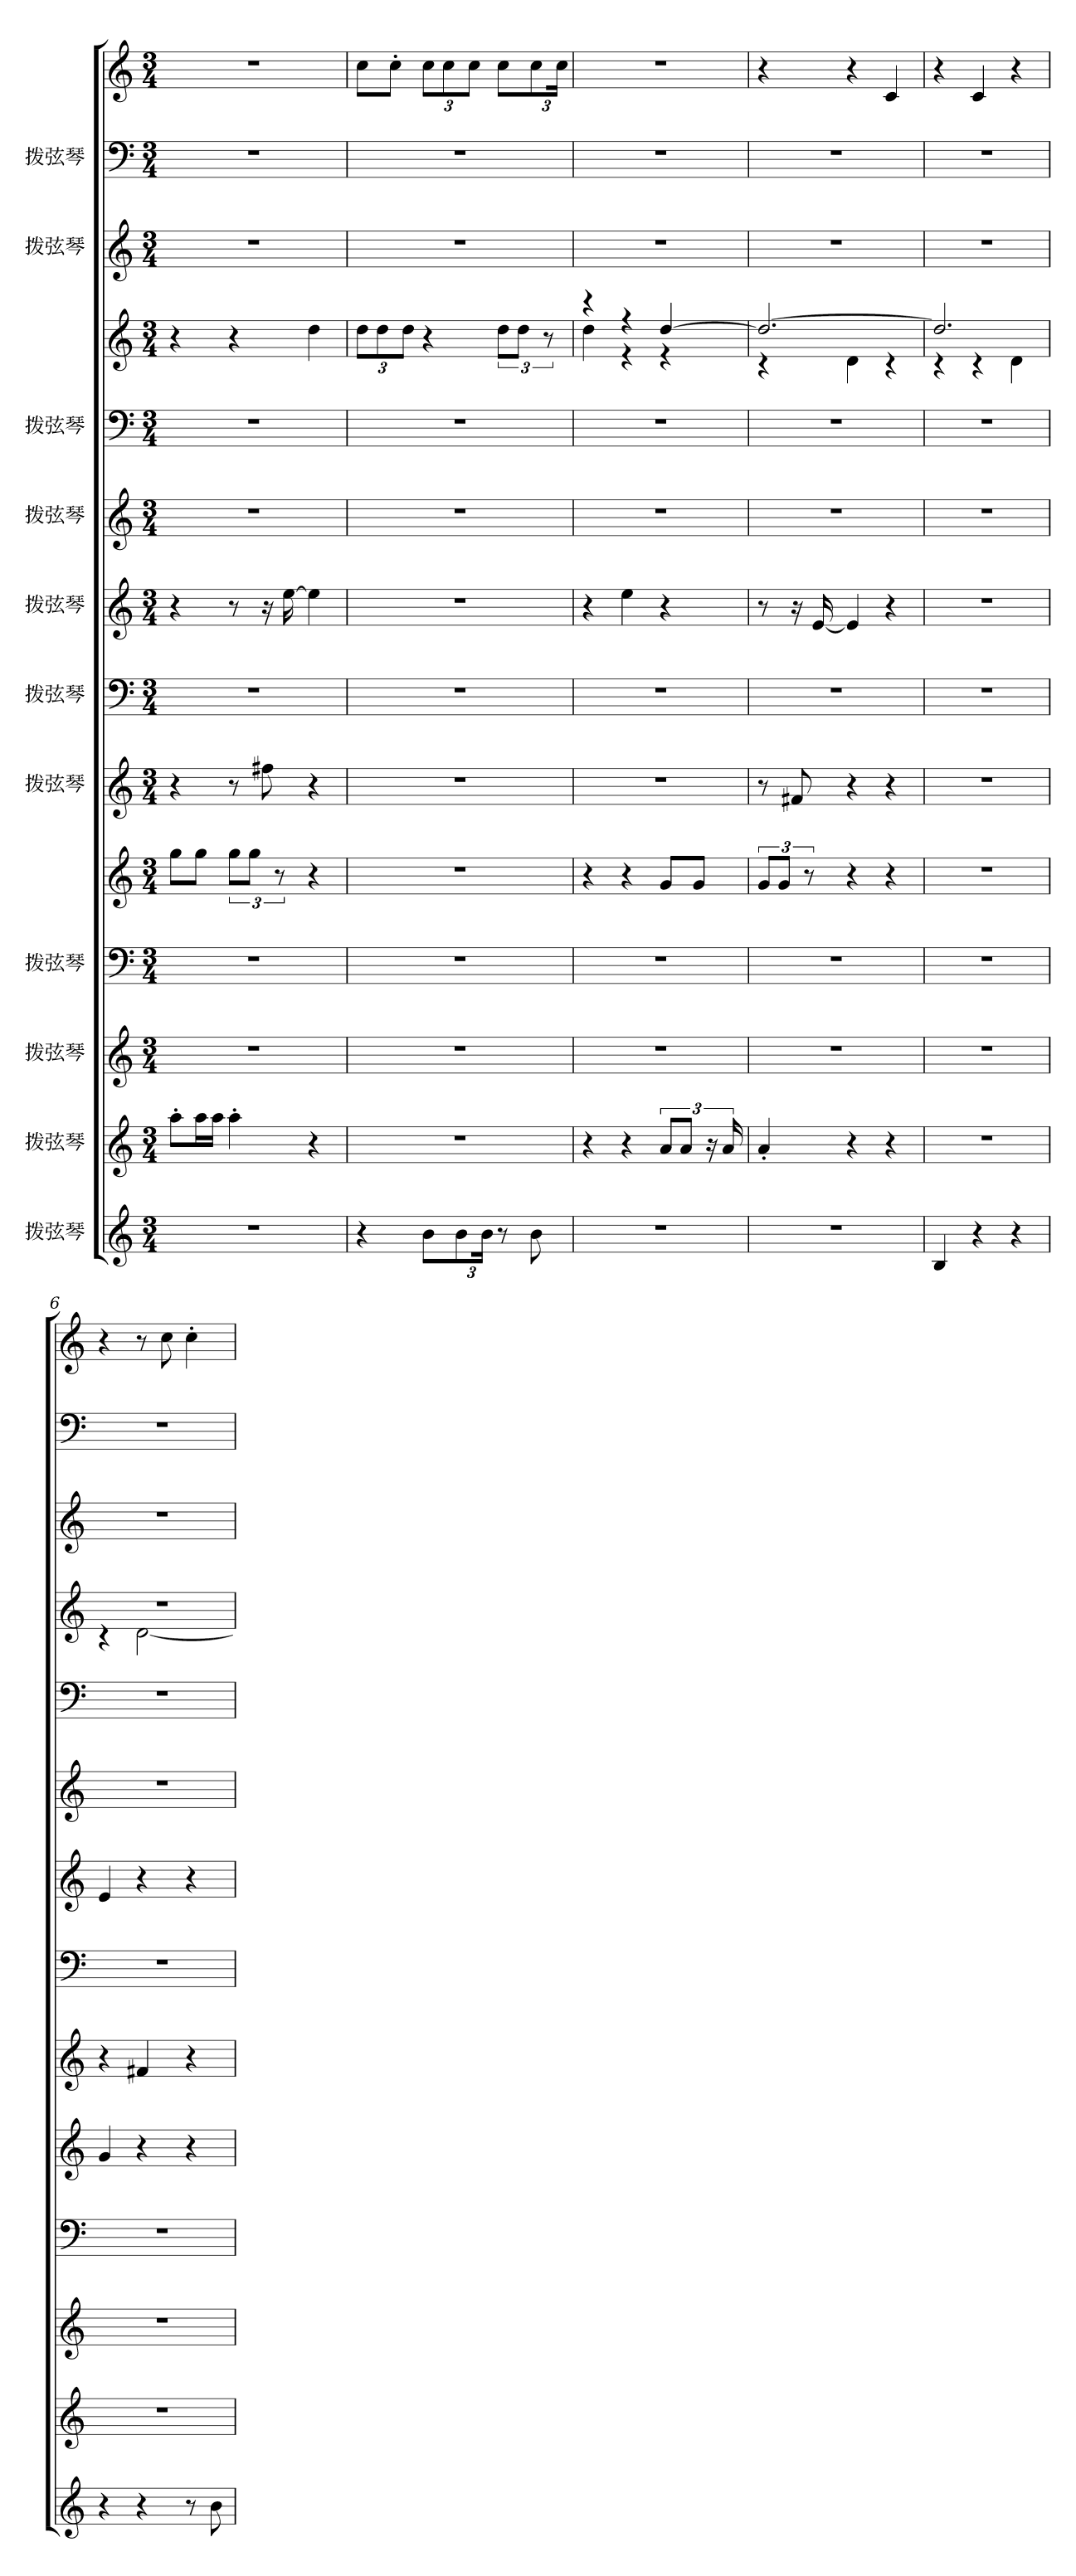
**kern	**kern	**kern	**kern	**kern	**kern	**kern	**kern	**kern	**kern	**kern	**kern	**kern	**kern
*part11	*part10	*part9	*part8	*part8	*part7	*part6	*part5	*part4	*part3	*part3	*part2	*part1	*part1
*staff14	*staff13	*staff12	*staff11	*staff10	*staff9	*staff8	*staff7	*staff6	*staff5	*staff4	*staff3	*staff2	*staff1
*I"拨弦琴	*I"拨弦琴	*I"拨弦琴	*I"拨弦琴	*	*I"拨弦琴	*I"拨弦琴	*I"拨弦琴	*I"拨弦琴	*I"拨弦琴	*	*I"拨弦琴	*I"拨弦琴	*
*clefG2	*clefG2	*clefG2	*clefF4	*clefG2	*clefG2	*clefF4	*clefG2	*clefG2	*clefF4	*clefG2	*clefG2	*clefF4	*clefG2
*k[]	*k[]	*k[]	*k[]	*k[]	*k[]	*k[]	*k[]	*k[]	*k[]	*k[]	*k[]	*k[]	*k[]
*M3/4	*M3/4	*M3/4	*M3/4	*M3/4	*M3/4	*M3/4	*M3/4	*M3/4	*M3/4	*M3/4	*M3/4	*M3/4	*M3/4
*MM160	*MM160	*MM160	*MM160	*MM160	*MM160	*MM160	*MM160	*MM160	*MM160	*MM160	*MM160	*MM160	*MM160
=1	=1	=1	=1	=1	=1	=1	=1	=1	=1	=1	=1	=1	=1
2.r	8aa'\L	2.r	2.r	8gg\L	4r	2.r	4r	2.r	2.r	4r	2.r	2.r	2.r
.	16aa\L	.	.	8gg\J	.	.	.	.	.	.	.	.	.
.	16aa\JJ	.	.	.	.	.	.	.	.	.	.	.	.
.	4aa'\	.	.	12gg\L	8r	.	8r	.	.	4r	.	.	.
.	.	.	.	12gg\J	.	.	.	.	.	.	.	.	.
.	.	.	.	.	8ff#X\	.	16r	.	.	.	.	.	.
.	.	.	.	12r	.	.	.	.	.	.	.	.	.
.	.	.	.	.	.	.	[16ee\	.	.	.	.	.	.
.	4r	.	.	4r	4r	.	4ee\]	.	.	4dd\	.	.	.
=2	=2	=2	=2	=2	=2	=2	=2	=2	=2	=2	=2	=2	=2
*	*	*	*	*	*	*	*	*	*	*Xbrackettup	*	*	*
4r	2.r	2.r	2.r	2.r	2.r	2.r	2.r	2.r	2.r	12dd\L	2.r	2.r	8cc\L
.	.	.	.	.	.	.	.	.	.	12dd\	.	.	.
.	.	.	.	.	.	.	.	.	.	.	.	.	8cc'\J
.	.	.	.	.	.	.	.	.	.	12dd\J	.	.	.
*	*	*	*	*	*	*	*	*	*	*	*	*	*Xbrackettup
8b\L	.	.	.	.	.	.	.	.	.	4r	.	.	12cc\L
.	.	.	.	.	.	.	.	.	.	.	.	.	12cc\
*Xbrackettup	*	*	*	*	*	*	*	*	*	*	*	*	*
12b\	.	.	.	.	.	.	.	.	.	.	.	.	.
.	.	.	.	.	.	.	.	.	.	.	.	.	12cc\J
24b\Jk	.	.	.	.	.	.	.	.	.	.	.	.	.
*	*	*	*	*	*	*	*	*	*	*brackettup	*	*	*
8r	.	.	.	.	.	.	.	.	.	12dd\L	.	.	8cc\L
.	.	.	.	.	.	.	.	.	.	12dd\J	.	.	.
8b\	.	.	.	.	.	.	.	.	.	.	.	.	12cc\
.	.	.	.	.	.	.	.	.	.	12r	.	.	.
.	.	.	.	.	.	.	.	.	.	.	.	.	24cc\Jk
=3	=3	=3	=3	=3	=3	=3	=3	=3	=3	=3	=3	=3	=3
*	*	*	*	*	*	*	*	*	*	*^	*	*	*
2.r	4r	2.r	2.r	4r	2.r	2.r	4r	2.r	2.r	4r	4dd\	2.r	2.r	2.r
.	4r	.	.	4r	.	.	4ee\	.	.	4r	4r	.	.	.
.	12a/L	.	.	8g/L	.	.	4r	.	.	[4dd/	4r	.	.	.
.	12a/J	.	.	.	.	.	.	.	.	.	.	.	.	.
.	.	.	.	8g/J	.	.	.	.	.	.	.	.	.	.
.	24r	.	.	.	.	.	.	.	.	.	.	.	.	.
.	24a/	.	.	.	.	.	.	.	.	.	.	.	.	.
=4	=4	=4	=4	=4	=4	=4	=4	=4	=4	=4	=4	=4	=4	=4
2.r	4a'/	2.r	2.r	12g/L	8r	2.r	8r	2.r	2.r	2.dd/_	4r	2.r	2.r	4r
.	.	.	.	12g/J	.	.	.	.	.	.	.	.	.	.
.	.	.	.	.	8f#X/	.	16r	.	.	.	.	.	.	.
.	.	.	.	12r	.	.	.	.	.	.	.	.	.	.
.	.	.	.	.	.	.	[16e/	.	.	.	.	.	.	.
.	4r	.	.	4r	4r	.	4e/]	.	.	.	4d\	.	.	4r
.	4r	.	.	4r	4r	.	4r	.	.	.	4r	.	.	4c/
=5	=5	=5	=5	=5	=5	=5	=5	=5	=5	=5	=5	=5	=5	=5
4B/	2.r	2.r	2.r	2.r	2.r	2.r	2.r	2.r	2.r	2.dd/]	4r	2.r	2.r	4r
4r	.	.	.	.	.	.	.	.	.	.	4r	.	.	4c/
4r	.	.	.	.	.	.	.	.	.	.	4d\	.	.	4r
!!LO:PB:g=z
=6	=6	=6	=6	=6	=6	=6	=6	=6	=6	=6	=6	=6	=6	=6
4r	2.r	2.r	2.r	4g/	4r	2.r	4e/	2.r	2.r	2.r	4r	2.r	2.r	4r
4r	.	.	.	4r	4f#X/	.	4r	.	.	.	[2d\	.	.	8r
.	.	.	.	.	.	.	.	.	.	.	.	.	.	8cc\
8r	.	.	.	4r	4r	.	4r	.	.	.	.	.	.	4cc'\
8b\	.	.	.	.	.	.	.	.	.	.	.	.	.	.
*	*	*	*	*	*	*	*	*	*	*v	*v	*	*	*
=	=	=	=	=	=	=	=	=	=	=	=	=	=
*-	*-	*-	*-	*-	*-	*-	*-	*-	*-	*-	*-	*-	*-
